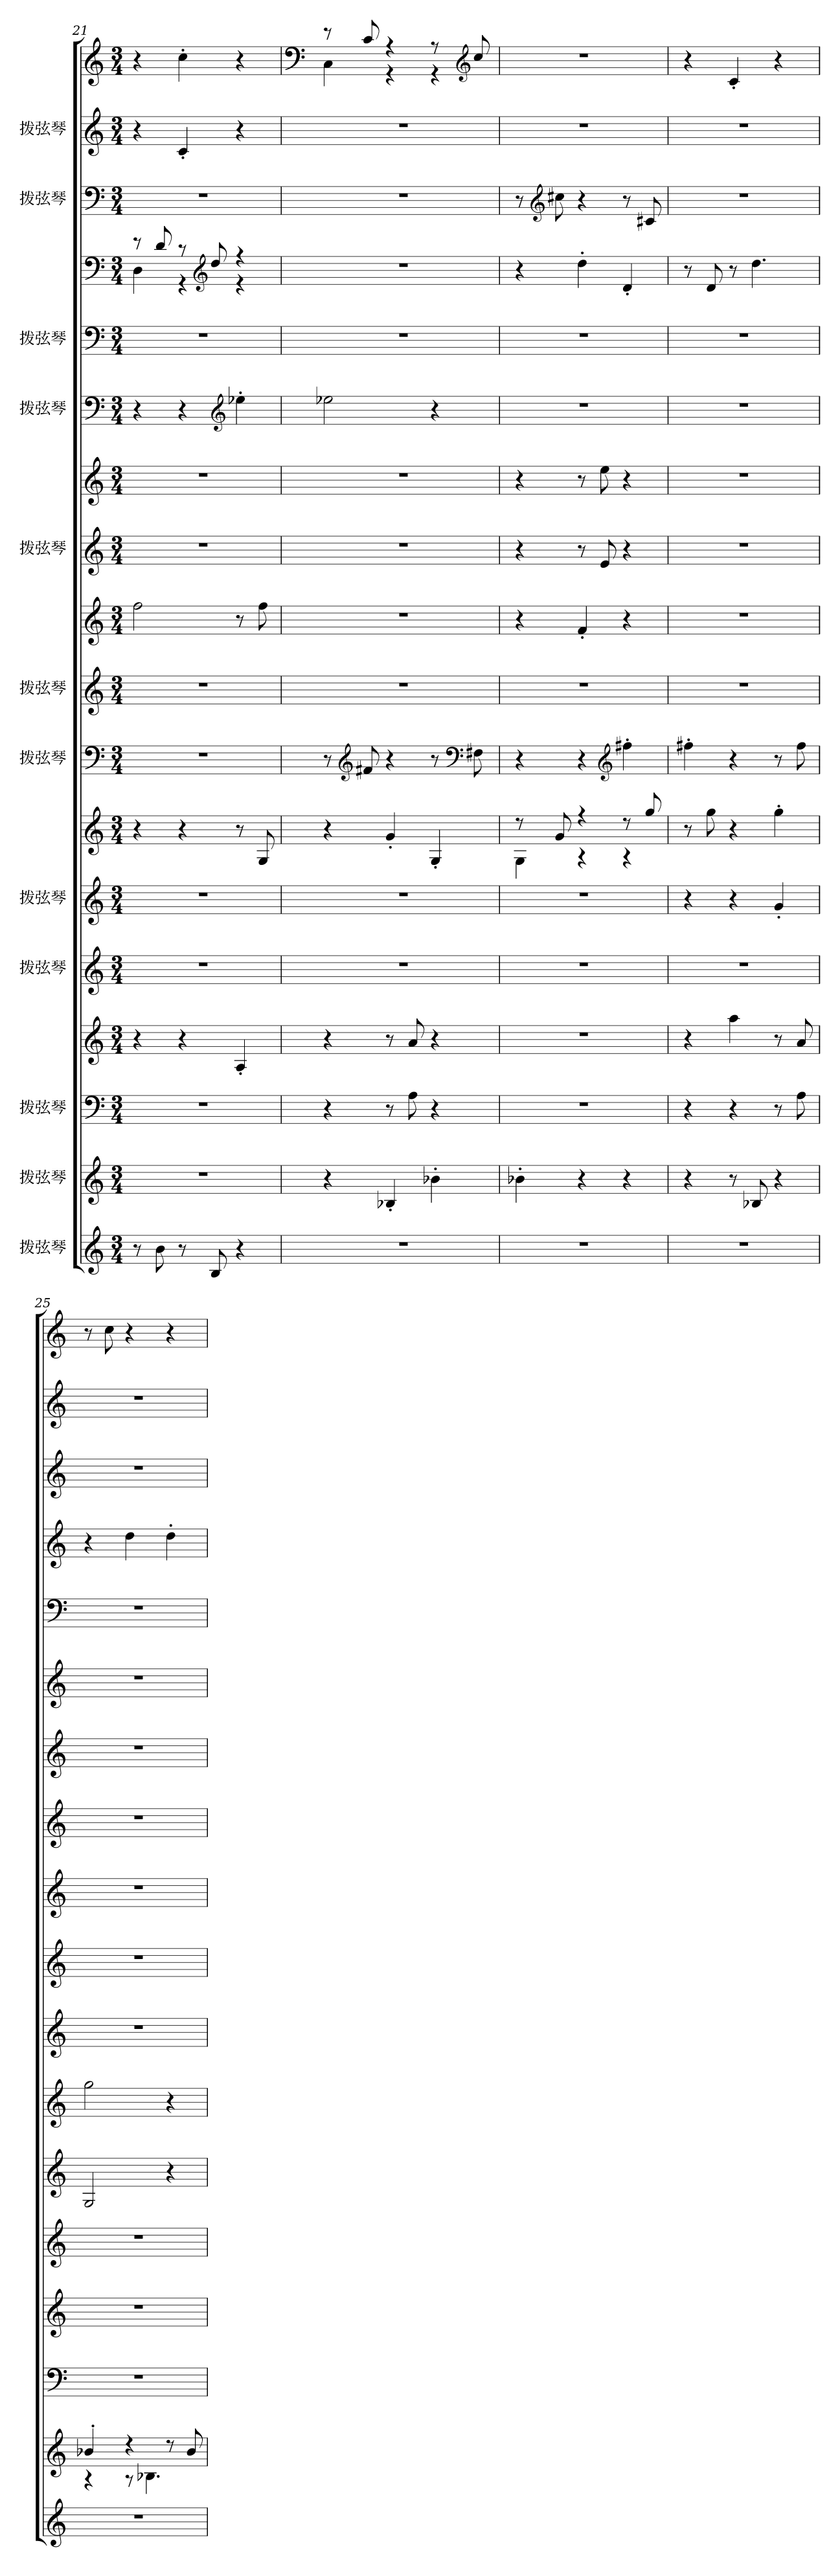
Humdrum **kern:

**kern	**kern	**kern	**kern	**kern	**kern	**kern	**kern	**kern	**kern	**kern	**kern	**kern	**kern	**kern	**kern	**kern	**kern
*part12	*part11	*part10	*part10	*part9	*part8	*part8	*part7	*part6	*part6	*part5	*part5	*part4	*part3	*part3	*part2	*part1	*part1
*staff18	*staff17	*staff16	*staff15	*staff14	*staff13	*staff12	*staff11	*staff10	*staff9	*staff8	*staff7	*staff6	*staff5	*staff4	*staff3	*staff2	*staff1
*I"拨弦琴	*I"拨弦琴	*I"拨弦琴	*	*I"拨弦琴	*I"拨弦琴	*	*I"拨弦琴	*I"拨弦琴	*	*I"拨弦琴	*	*I"拨弦琴	*I"拨弦琴	*	*I"拨弦琴	*I"拨弦琴	*
*clefG2	*clefG2	*clefF4	*clefG2	*clefG2	*clefG2	*clefG2	*clefF4	*clefG2	*clefG2	*clefG2	*clefG2	*clefF4	*clefF4	*clefF4	*clefF4	*clefG2	*clefG2
*k[]	*k[]	*k[]	*k[]	*k[]	*k[]	*k[]	*k[]	*k[]	*k[]	*k[]	*k[]	*k[]	*k[]	*k[]	*k[]	*k[]	*k[]
*M3/4	*M3/4	*M3/4	*M3/4	*M3/4	*M3/4	*M3/4	*M3/4	*M3/4	*M3/4	*M3/4	*M3/4	*M3/4	*M3/4	*M3/4	*M3/4	*M3/4	*M3/4
=21	=21	=21	=21	=21	=21	=21	=21	=21	=21	=21	=21	=21	=21	=21	=21	=21	=21
*	*	*	*	*	*	*	*	*	*	*	*	*	*	*^	*	*	*
8r	2.r	2.r	4r	2.r	2.r	4r	2.r	2.r	2ff\	2.r	2.r	4r	2.r	8r	4D\	2.r	4r	4r
8b\	.	.	.	.	.	.	.	.	.	.	.	.	.	8d/	.	.	.	.
8r	.	.	4r	.	.	4r	.	.	.	.	.	4r	.	8r	4r	.	4c'/	4cc'\
*	*	*	*	*	*	*	*	*	*	*	*	*	*	*clefG2	*	*	*	*
8B/	.	.	.	.	.	.	.	.	.	.	.	.	.	8dd/	.	.	.	.
*	*	*	*	*	*	*	*	*	*	*	*	*clefG2	*	*	*	*	*	*
4r	.	.	4A'/	.	.	8r	.	.	8r	.	.	4ee-X'\	.	4r	4r	.	4r	4r
.	.	.	.	.	.	8G/	.	.	8ff\	.	.	.	.	.	.	.	.	.
*	*	*	*	*	*	*	*	*	*	*	*	*	*	*v	*v	*	*	*
!!LO:PB:g=z
=22	=22	=22	=22	=22	=22	=22	=22	=22	=22	=22	=22	=22	=22	=22	=22	=22	=22
*	*	*	*	*	*	*	*	*	*	*	*	*	*	*	*	*	*clefF4
*	*	*	*	*	*	*	*	*	*	*	*	*	*	*	*	*	*^
2.r	4r	4r	4r	2.r	2.r	4r	8r	2.r	2.r	2.r	2.r	2ee-X\	2.r	2.r	2.r	2.r	8r	4C\
*	*	*	*	*	*	*	*clefG2	*	*	*	*	*	*	*	*	*	*	*
.	.	.	.	.	.	.	8f#X/	.	.	.	.	.	.	.	.	.	8c/	.
.	4B-X'/	8r	8r	.	.	4g'/	4r	.	.	.	.	.	.	.	.	.	4r	4r
.	.	8A\	8a/	.	.	.	.	.	.	.	.	.	.	.	.	.	.	.
.	4b-X'\	4r	4r	.	.	4G'/	8r	.	.	.	.	4r	.	.	.	.	8r	4r
*	*	*	*	*	*	*	*clefF4	*	*	*	*	*	*	*	*	*	*clefG2	*
.	.	.	.	.	.	.	8F#X\	.	.	.	.	.	.	.	.	.	8cc/	.
*	*	*	*	*	*	*	*	*	*	*	*	*	*	*	*	*	*v	*v
=23	=23	=23	=23	=23	=23	=23	=23	=23	=23	=23	=23	=23	=23	=23	=23	=23	=23
*	*	*	*	*	*	*^	*	*	*	*	*	*	*	*	*	*	*
2.r	4b-X'\	2.r	2.r	2.r	2.r	8r	4G\	4r	2.r	4r	4r	4r	2.r	2.r	4r	8r	2.r	2.r
*	*	*	*	*	*	*	*	*	*	*	*	*	*	*	*	*clefG2	*	*
.	.	.	.	.	.	8g/	.	.	.	.	.	.	.	.	.	8cc#X\	.	.
.	4r	.	.	.	.	4r	4r	4r	.	4f'/	8r	8r	.	.	4dd'\	4r	.	.
.	.	.	.	.	.	.	.	.	.	.	8e/	8ee\	.	.	.	.	.	.
*	*	*	*	*	*	*	*	*clefG2	*	*	*	*	*	*	*	*	*	*
.	4r	.	.	.	.	8r	4r	4ff#X'\	.	4r	4r	4r	.	.	4d'/	8r	.	.
.	.	.	.	.	.	8gg/	.	.	.	.	.	.	.	.	.	8c#X/	.	.
*	*	*	*	*	*	*v	*v	*	*	*	*	*	*	*	*	*	*	*
=24	=24	=24	=24	=24	=24	=24	=24	=24	=24	=24	=24	=24	=24	=24	=24	=24	=24
2.r	4r	4r	4r	2.r	4r	8r	4ff#X'\	2.r	2.r	2.r	2.r	2.r	2.r	8r	2.r	2.r	4r
.	.	.	.	.	.	8gg\	.	.	.	.	.	.	.	8d/	.	.	.
.	8r	4r	4aa\	.	4r	4r	4r	.	.	.	.	.	.	8r	.	.	4c'/
.	8B-X/	.	.	.	.	.	.	.	.	.	.	.	.	4.dd\	.	.	.
.	4r	8r	8r	.	4g'/	4gg'\	8r	.	.	.	.	.	.	.	.	.	4r
.	.	8A\	8a/	.	.	.	8ff#\	.	.	.	.	.	.	.	.	.	.
=25	=25	=25	=25	=25	=25	=25	=25	=25	=25	=25	=25	=25	=25	=25	=25	=25	=25
*	*^	*	*	*	*	*	*	*	*	*	*	*	*	*	*	*	*
2.r	4b-X'/	4r	2.r	2.r	2.r	2G/	2gg\	2.r	2.r	2.r	2.r	2.r	2.r	2.r	4r	2.r	2.r	8r
.	.	.	.	.	.	.	.	.	.	.	.	.	.	.	.	.	.	8cc\
.	4r	8r	.	.	.	.	.	.	.	.	.	.	.	.	4dd\	.	.	4r
.	.	4.B-X\	.	.	.	.	.	.	.	.	.	.	.	.	.	.	.	.
.	8r	.	.	.	.	4r	4r	.	.	.	.	.	.	.	4dd'\	.	.	4r
.	8b-/	.	.	.	.	.	.	.	.	.	.	.	.	.	.	.	.	.
*	*v	*v	*	*	*	*	*	*	*	*	*	*	*	*	*	*	*	*
=	=	=	=	=	=	=	=	=	=	=	=	=	=	=	=	=	=
*-	*-	*-	*-	*-	*-	*-	*-	*-	*-	*-	*-	*-	*-	*-	*-	*-	*-
